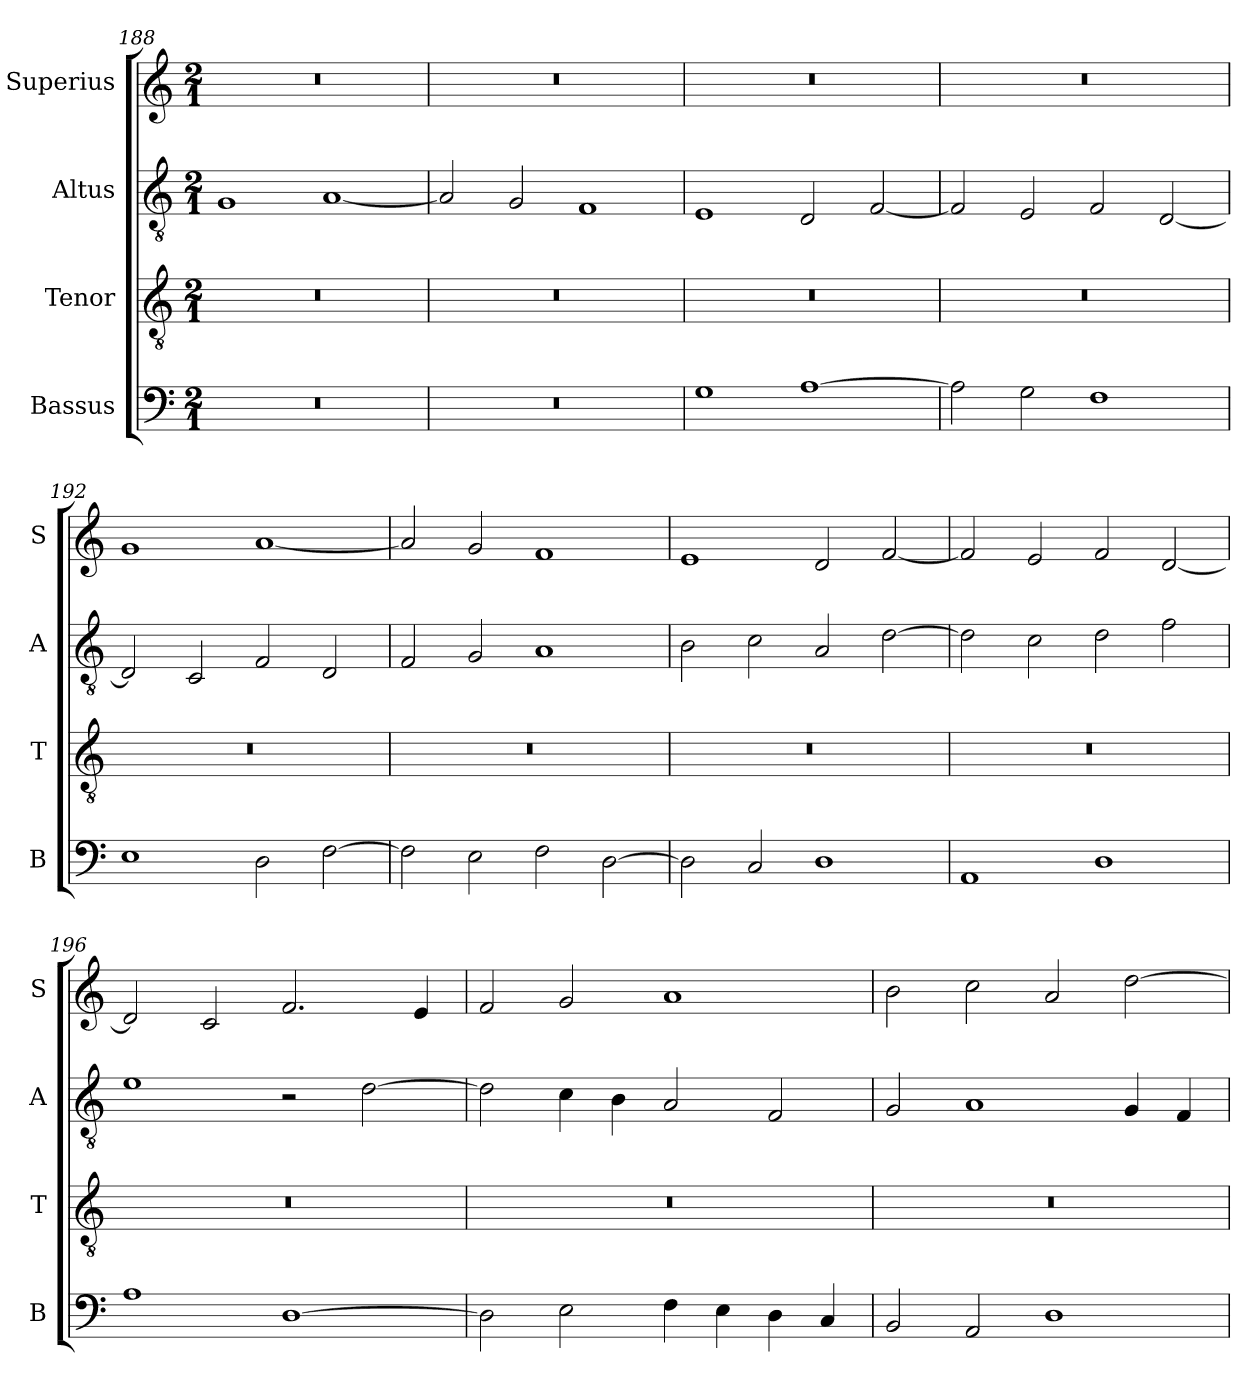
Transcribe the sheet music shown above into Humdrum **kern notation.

**kern	**kern	**kern	**kern
*part4	*part3	*part2	*part1
*staff4	*staff3	*staff2	*staff1
*I"Bassus	*I"Tenor	*I"Altus	*I"Superius
*I'B	*I'T	*I'A	*I'S
*clefF4	*clefGv2	*clefGv2	*clefG2
*k[]	*k[]	*k[]	*k[]
*M2/1	*M2/1	*M2/1	*M2/1
=188	=188	=188	=188
0r	0r	1G	0r
.	.	[1A	.
=189	=189	=189	=189
0r	0r	2A/]	0r
.	.	2G/	.
.	.	1F	.
=190	=190	=190	=190
1G	0r	1E	0r
[1A	.	2D/	.
.	.	[2F/	.
=191	=191	=191	=191
2A\]	0r	2F/]	0r
2G\	.	2E/	.
1F	.	2F/	.
.	.	[2D/	.
=192	=192	=192	=192
1E	0r	2D/]	1g
.	.	2C/	.
2D\	.	2F/	[1a
[2F\	.	2D/	.
=193	=193	=193	=193
2F\]	0r	2F/	2a/]
2E\	.	2G/	2g/
2F\	.	1A	1f
[2D\	.	.	.
=194	=194	=194	=194
2D\]	0r	2B\	1e
2C/	.	2c\	.
1D	.	2A/	2d/
.	.	[2d\	[2f/
=195	=195	=195	=195
1AA	0r	2d\]	2f/]
.	.	2c\	2e/
1D	.	2d\	2f/
.	.	2f\	[2d/
=196	=196	=196	=196
1A	0r	1e	2d/]
.	.	.	2c/
[1D	.	2r	2.f/
.	.	[2d\	.
.	.	.	4e/
=197	=197	=197	=197
2D\]	0r	2d\]	2f/
2E\	.	4c\	2g/
.	.	4B\	.
4F\	.	2A/	1a
4E\	.	.	.
4D\	.	2F/	.
4C/	.	.	.
=198	=198	=198	=198
2BB/	0r	2G/	2b\
2AA/	.	1A	2cc\
1D	.	.	2a/
.	.	4G/	[2dd\
.	.	4F/	.
=	=	=	=
*-	*-	*-	*-
